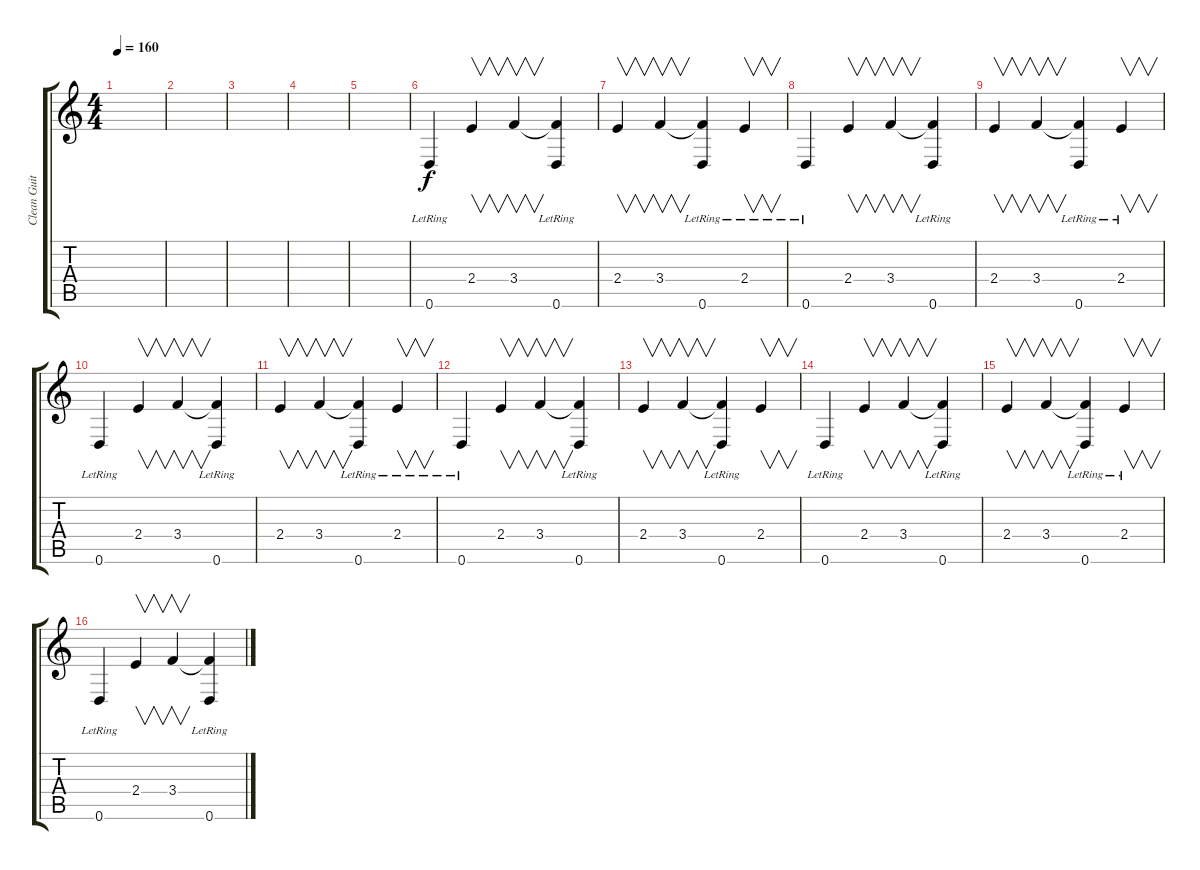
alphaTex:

\track ("Clean Guitar" "Clean Guit") {instrument electricguitarjazz}
\staff {score tabs}
\tuning (E4 B3 G3 D3 A2 D2) {hide}
\ts (4 4)
\tempo 160
\clef g2
\ks c
|
|
|
|
|
0.6{lr}.4 2.4.4{v} 3.4.4{v} (3.4{t} 0.6{lr}).4 |
2.4.4{v} 3.4.4{v} (3.4{t} 0.6{lr}).4 2.4{lr}.4{v} |
0.6{lr}.4 2.4.4{v} 3.4.4{v} (3.4{t} 0.6{lr}).4 |
2.4.4{v} 3.4.4{v} (3.4{t} 0.6{lr}).4 2.4{lr}.4{v} |
0.6{lr}.4 2.4.4{v} 3.4.4{v} (3.4{t} 0.6{lr}).4 |
2.4.4{v} 3.4.4{v} (3.4{t} 0.6{lr}).4 2.4{lr}.4{v} |
0.6{lr}.4 2.4.4{v} 3.4.4{v} (3.4{t} 0.6{lr}).4 |
2.4.4{v} 3.4.4{v} (3.4{t} 0.6{lr}).4 2.4.4{v} |
0.6{lr}.4 2.4.4{v} 3.4.4{v} (3.4{t} 0.6{lr}).4 |
2.4.4{v} 3.4.4{v} (3.4{t} 0.6{lr}).4 2.4{lr}.4{v} |
0.6{lr}.4 2.4.4{v} 3.4.4{v} (3.4{t} 0.6{lr}).4
